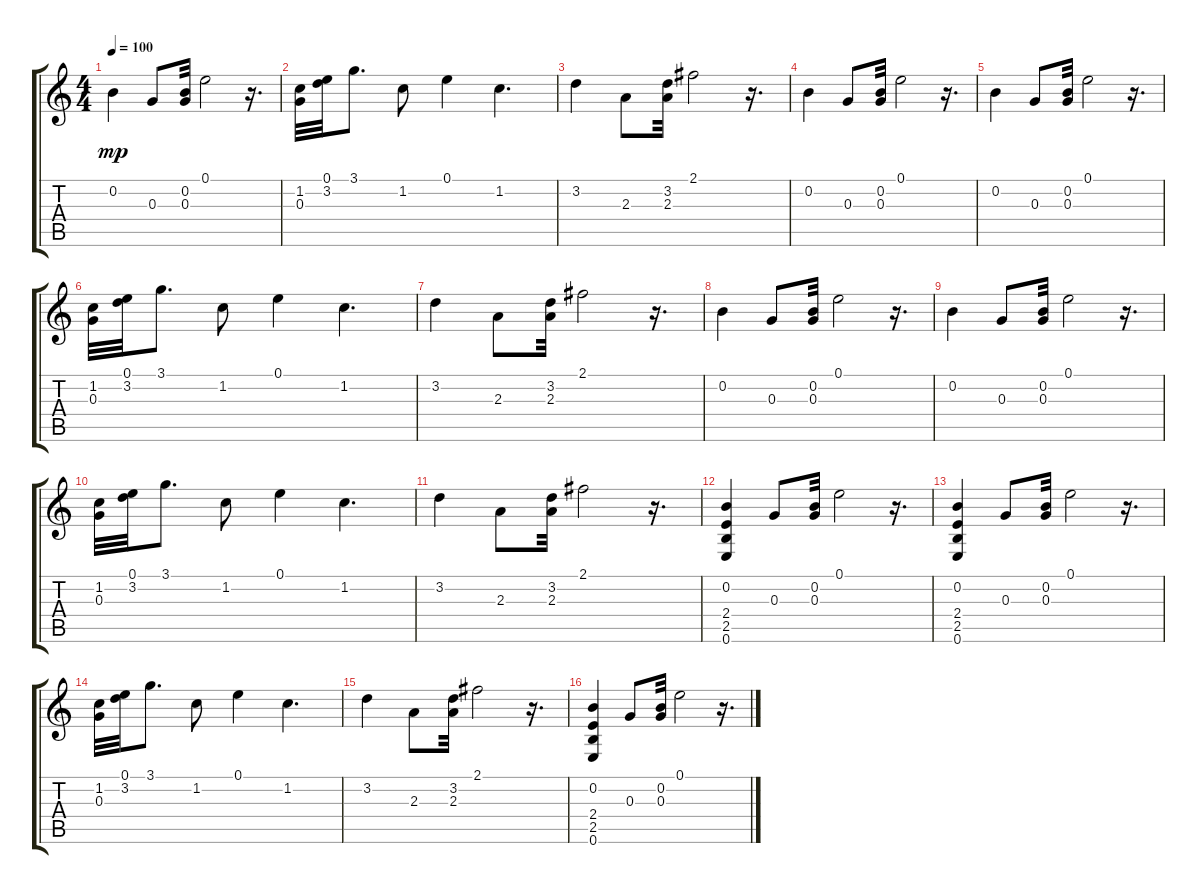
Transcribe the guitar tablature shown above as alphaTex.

\track "" {instrument electricguitarclean}
\staff {score tabs}
\tuning (E4 B3 G3 D3 A2 E2) {hide}
\ts (4 4)
\tempo 100
\clef g2
\ks c
0.2.4{dy mp} 0.3.8 (0.2 0.3).32 0.1.2 r.16{d} |
(1.2 0.3).32 (0.1 3.2).32 3.1.8{d} 1.2.8 0.1.4 1.2.4{d} |
3.2.4 2.3.8 (3.2 2.3).32 2.1.2 r.16{d} |
0.2.4 0.3.8 (0.2 0.3).32 0.1.2 r.16{d} |
0.2.4 0.3.8 (0.2 0.3).32 0.1.2 r.16{d} |
(1.2 0.3).32 (0.1 3.2).32 3.1.8{d} 1.2.8 0.1.4 1.2.4{d} |
3.2.4 2.3.8 (3.2 2.3).32 2.1.2 r.16{d} |
0.2.4 0.3.8 (0.2 0.3).32 0.1.2 r.16{d} |
0.2.4 0.3.8 (0.2 0.3).32 0.1.2 r.16{d} |
(1.2 0.3).32 (0.1 3.2).32 3.1.8{d} 1.2.8 0.1.4 1.2.4{d} |
3.2.4 2.3.8 (3.2 2.3).32 2.1.2 r.16{d} |
(0.2 2.4 2.5 0.6).4 0.3.8 (0.2 0.3).32 0.1.2 r.16{d} |
(0.2 2.4 2.5 0.6).4 0.3.8 (0.2 0.3).32 0.1.2 r.16{d} |
(1.2 0.3).32 (0.1 3.2).32 3.1.8{d} 1.2.8 0.1.4 1.2.4{d} |
3.2.4 2.3.8 (3.2 2.3).32 2.1.2 r.16{d} |
(0.2 2.4 2.5 0.6).4 0.3.8 (0.2 0.3).32 0.1.2 r.16{d}
